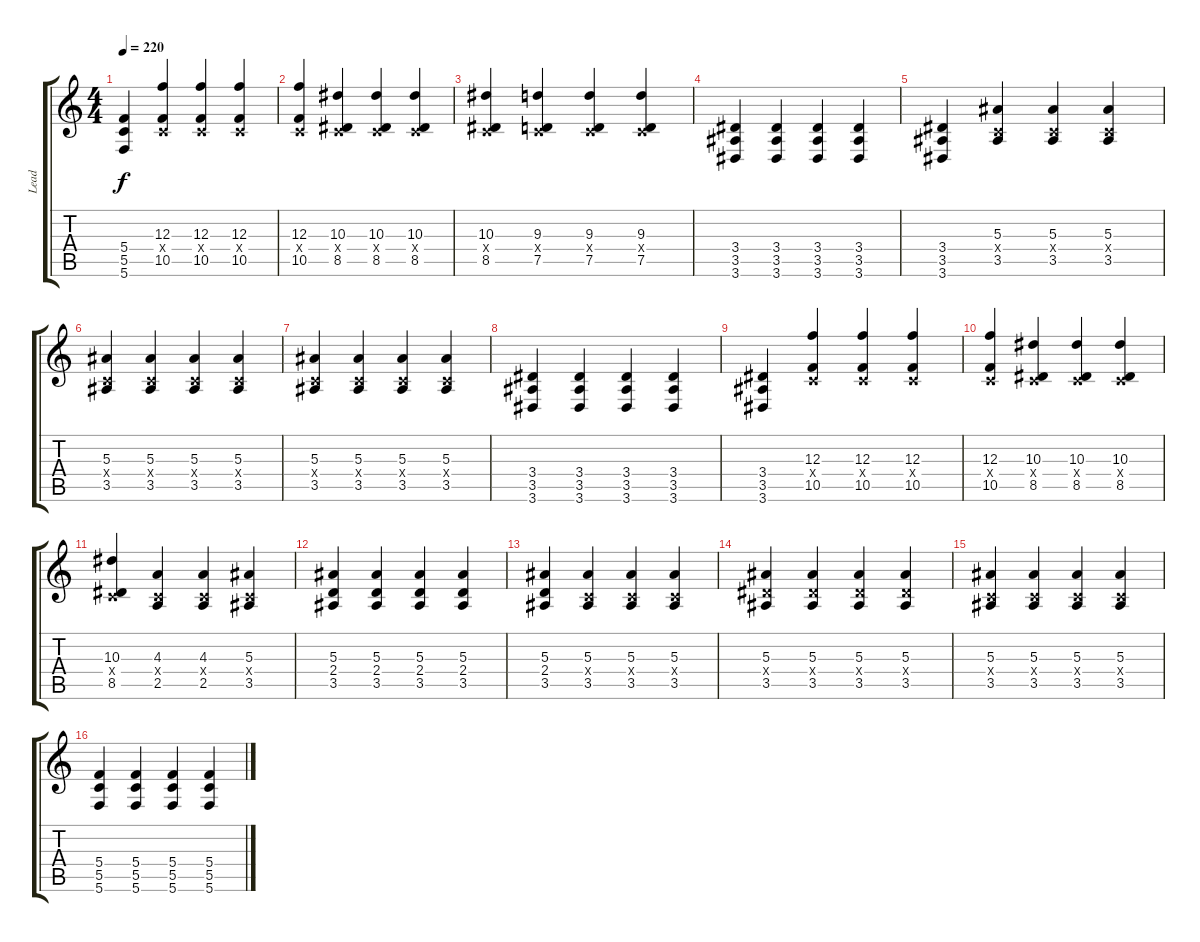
\track ("Lead" "Lead") {instrument distortionguitar}
\staff {score tabs}
\tuning (D4 A3 F3 C3 G2 C2) {hide}
\ts (4 4)
\tempo 220
\clef g2
\ks c
(5.4 5.5 5.6).4{dy f} (12.3 0.4{x} 10.5).4 (12.3 0.4{x} 10.5).4 (12.3 0.4{x} 10.5).4 |
(12.3 0.4{x} 10.5).4 (10.3 0.4{x} 8.5).4 (10.3 0.4{x} 8.5).4 (10.3 0.4{x} 8.5).4 |
(10.3 0.4{x} 8.5).4 (9.3 0.4{x} 7.5).4 (9.3 0.4{x} 7.5).4 (9.3 0.4{x} 7.5).4 |
(3.4 3.5 3.6).4 (3.4 3.5 3.6).4 (3.4 3.5 3.6).4 (3.4 3.5 3.6).4 |
(3.4 3.5 3.6).4 (5.3 0.4{x} 3.5).4 (5.3 0.4{x} 3.5).4 (5.3 0.4{x} 3.5).4 |
(5.3 0.4{x} 3.5).4 (5.3 0.4{x} 3.5).4 (5.3 0.4{x} 3.5).4 (5.3 0.4{x} 3.5).4 |
(5.3 0.4{x} 3.5).4 (5.3 0.4{x} 3.5).4 (5.3 0.4{x} 3.5).4 (5.3 0.4{x} 3.5).4 |
(3.4 3.5 3.6).4 (3.4 3.5 3.6).4 (3.4 3.5 3.6).4 (3.4 3.5 3.6).4 |
(3.4 3.5 3.6).4 (12.3 0.4{x} 10.5).4 (12.3 0.4{x} 10.5).4 (12.3 0.4{x} 10.5).4 |
(12.3 0.4{x} 10.5).4 (10.3 0.4{x} 8.5).4 (10.3 0.4{x} 8.5).4 (10.3 0.4{x} 8.5).4 |
(10.3 0.4{x} 8.5).4 (4.3 0.4{x} 2.5).4 (4.3 0.4{x} 2.5).4 (5.3 0.4{x} 3.5).4 |
(5.3 2.4 3.5).4 (5.3 2.4 3.5).4 (5.3 2.4 3.5).4 (5.3 2.4 3.5).4 |
(5.3 2.4 3.5).4 (5.3 0.4{x} 3.5).4 (5.3 0.4{x} 3.5).4 (5.3 0.4{x} 3.5).4 |
(5.3 3.4{x} 3.5).4 (5.3 3.4{x} 3.5).4 (5.3 3.4{x} 3.5).4 (5.3 3.4{x} 3.5).4 |
(5.3 0.4{x} 3.5).4 (5.3 0.4{x} 3.5).4 (5.3 0.4{x} 3.5).4 (5.3 0.4{x} 3.5).4 |
(5.4 5.5 5.6).4 (5.4 5.5 5.6).4 (5.4 5.5 5.6).4 (5.4 5.5 5.6).4
